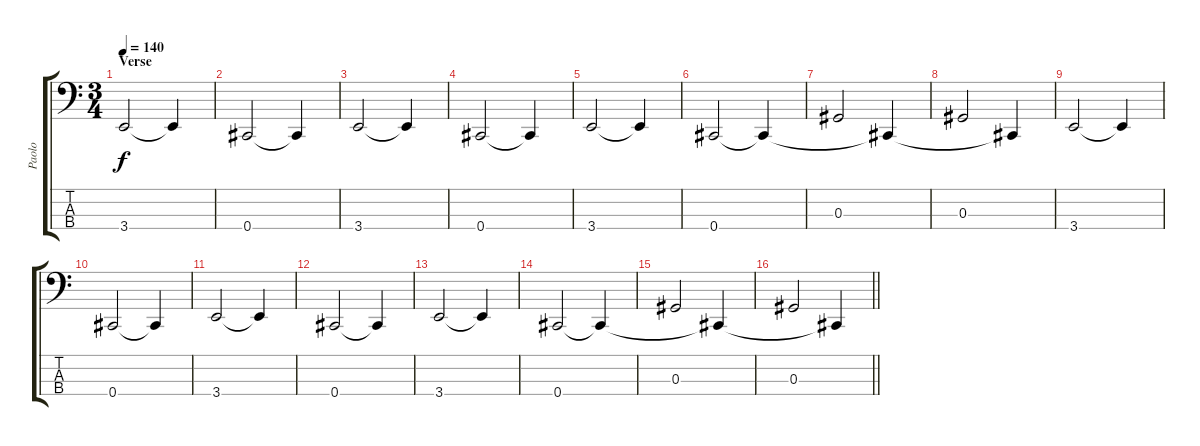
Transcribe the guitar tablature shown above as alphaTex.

\track ("Paolo" "Paolo") {instrument electricbasspick}
\staff {score tabs}
\tuning (Gb2 Db2 Ab1 Db1) {hide}
\ts (3 4)
\section ("" "Verse")
\tempo 140
\clef f4
\ks c
3.4.2{dy f} 3.4{t}.4 |
0.4.2 0.4{t}.4 |
3.4.2 3.4{t}.4 |
0.4.2 0.4{t}.4 |
3.4.2 3.4{t}.4 |
0.4.2 0.4{t}.4 |
0.3.2 0.4{t}.4 |
0.3.2 0.4{t}.4 |
3.4.2 3.4{t}.4 |
0.4.2 0.4{t}.4 |
3.4.2 3.4{t}.4 |
0.4.2 0.4{t}.4 |
3.4.2 3.4{t}.4 |
0.4.2 0.4{t}.4 |
0.3.2 0.4{t}.4 |
\barLineRight lightlight
0.3.2 0.4{t}.4
